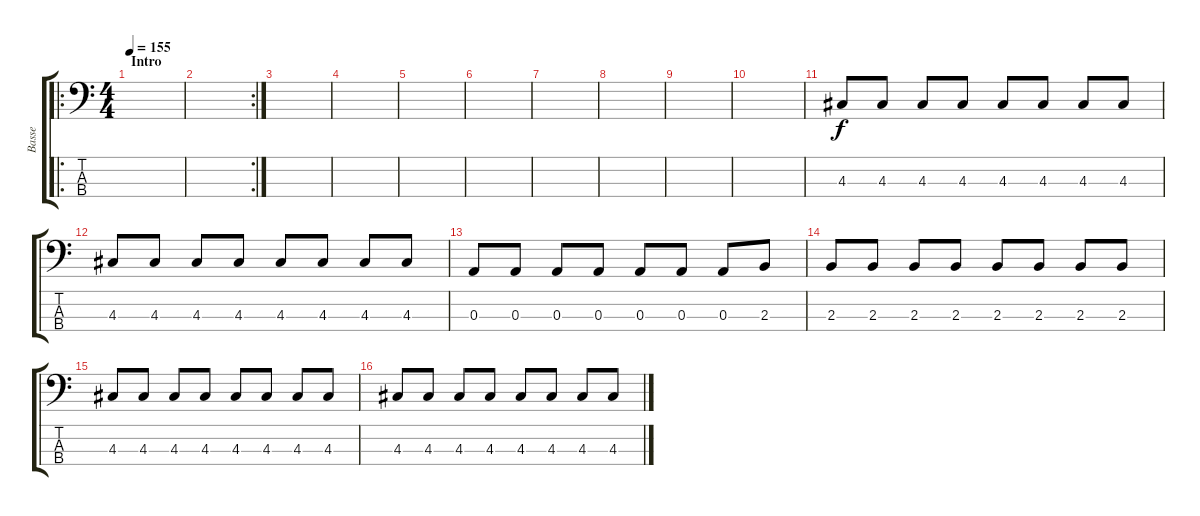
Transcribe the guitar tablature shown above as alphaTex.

\track ("Basse" "Basse") {instrument electricbassfinger}
\staff {score tabs}
\tuning (G2 D2 A1 E1) {hide}
\ro
\ts (4 4)
\section ("" "Intro")
\tempo 155
\clef f4
\ks c
|
\rc 2
|
|
|
|
|
|
|
|
|
4.3.8 4.3.8 4.3.8 4.3.8 4.3.8 4.3.8 4.3.8 4.3.8 |
4.3.8 4.3.8 4.3.8 4.3.8 4.3.8 4.3.8 4.3.8 4.3.8 |
0.3.8 0.3.8 0.3.8 0.3.8 0.3.8 0.3.8 0.3.8 2.3.8 |
2.3.8 2.3.8 2.3.8 2.3.8 2.3.8 2.3.8 2.3.8 2.3.8 |
4.3.8 4.3.8 4.3.8 4.3.8 4.3.8 4.3.8 4.3.8 4.3.8 |
4.3.8 4.3.8 4.3.8 4.3.8 4.3.8 4.3.8 4.3.8 4.3.8
